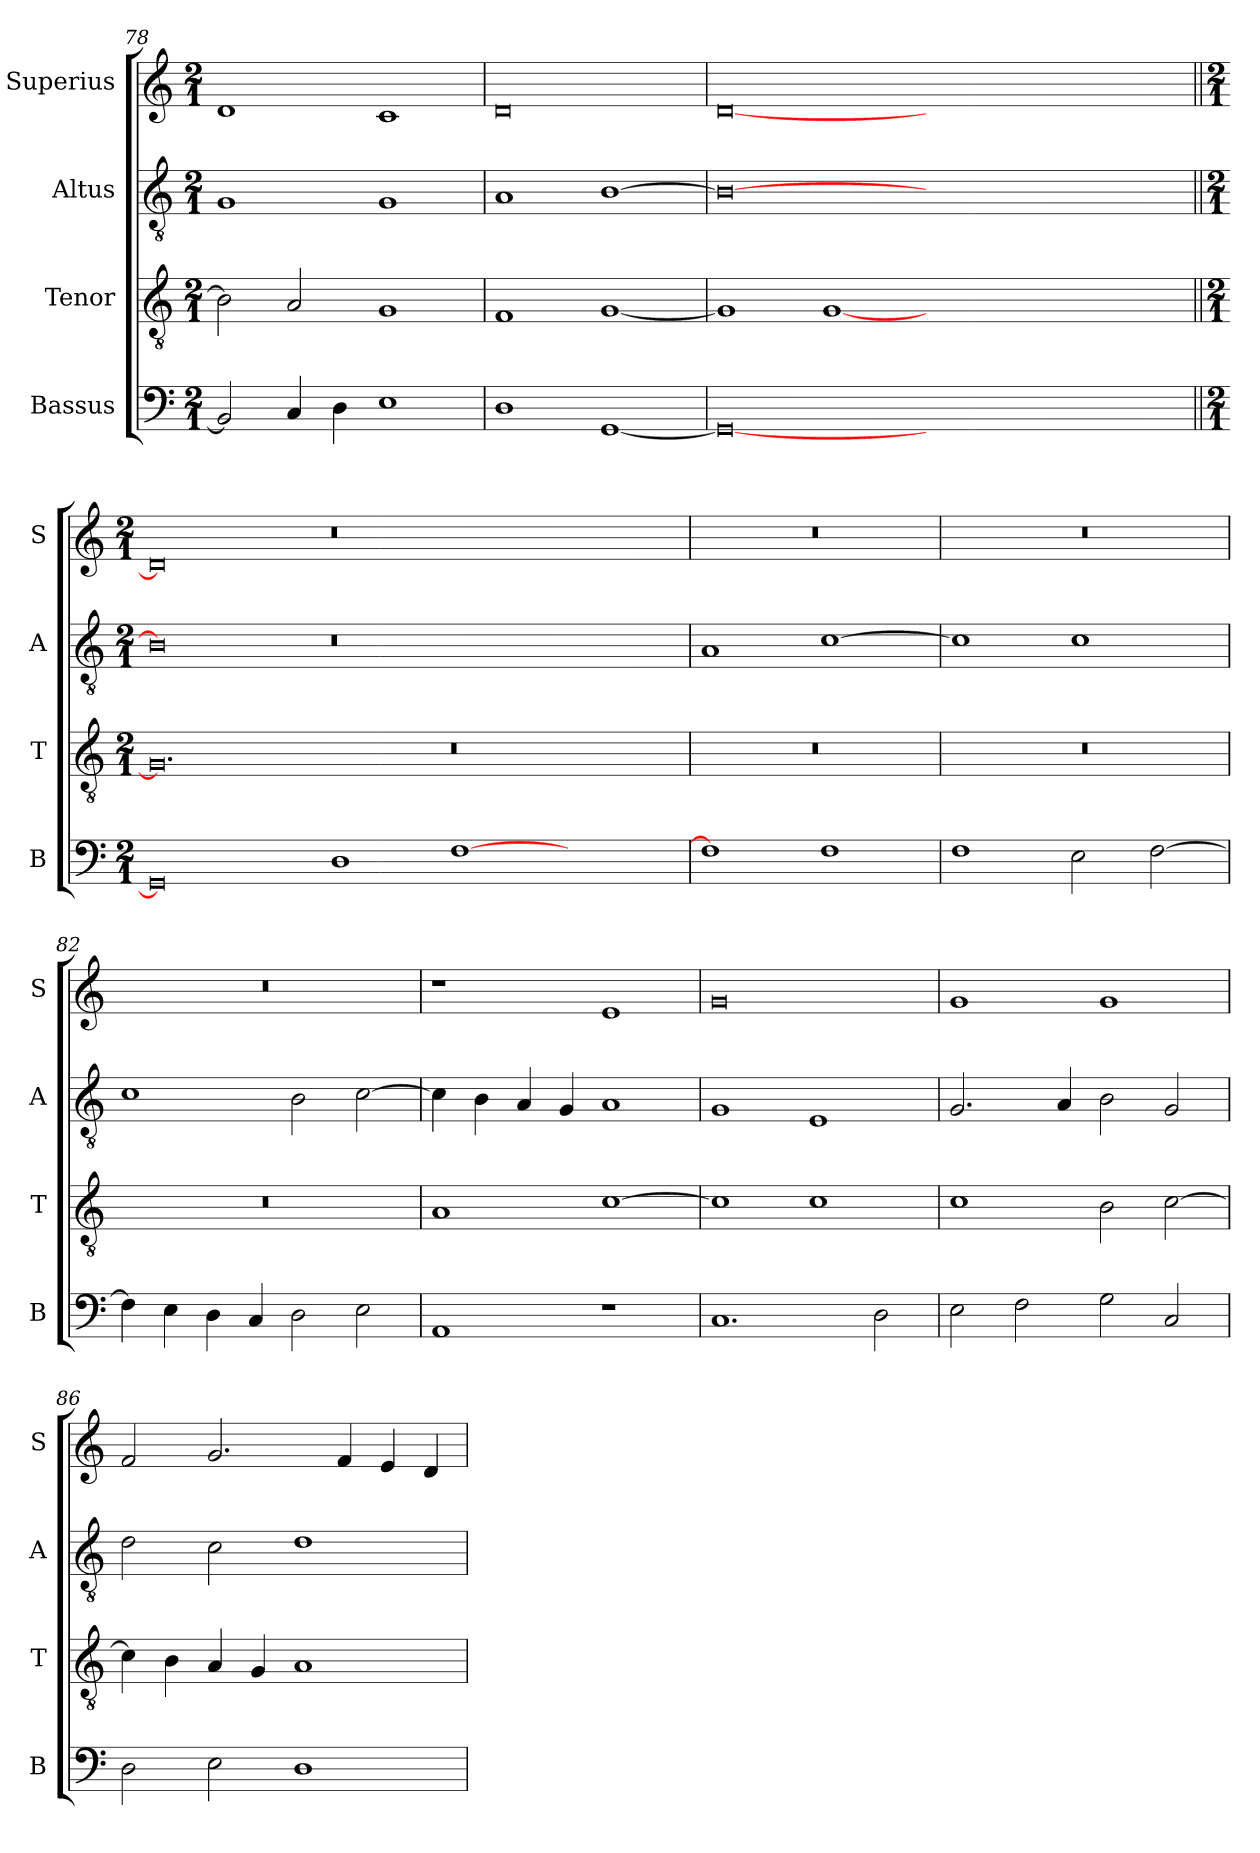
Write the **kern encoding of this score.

**kern	**kern	**kern	**kern
*part4	*part3	*part2	*part1
*staff4	*staff3	*staff2	*staff1
*I"Bassus	*I"Tenor	*I"Altus	*I"Superius
*I'B	*I'T	*I'A	*I'S
*clefF4	*clefGv2	*clefGv2	*clefG2
*k[]	*k[]	*k[]	*k[]
*C:	*C:	*C:	*C:
*M2/1	*M2/1	*M2/1	*M2/1
=78	=78	=78	=78
2BB-]	2B-]	1G	1d
4C	2A	.	.
4D	.	.	.
1E	1G	1G	1c
=79	=79	=79	=79
1D	1F	1A	0d
[1GG	[1G	[1B	.
=	=	=	=
0GG_	1G]	0B_	[0d
.	[1G	.	.
0ryy	0.ryy	0ryy	0ryy
1ryy	.	1ryy	1ryy
=||	=||	=||	=||
*M2/1	*M2/1	*M2/1	*M2/1
0GG]	0.G]	0B]	0d]
1D	.	0r	0r
[1F	0r	.	.
1ryy	.	1ryy	1ryy
=80	=80	=80	=80
1F]	0r	1A	0r
1F	.	[1c	.
=81	=81	=81	=81
1F	0r	1c]	0r
2E	.	1c	.
[2F	.	.	.
=82	=82	=82	=82
4F]	0r	1c	0r
4E	.	.	.
4D	.	.	.
4C	.	.	.
2D	.	2B	.
2E	.	[2c	.
=83	=83	=83	=83
1AA	1A	4c]	1r
.	.	4B	.
.	.	4A	.
.	.	4G	.
1r	[1c	1A	1e
=84	=84	=84	=84
1.C	1c]	1G	0g
.	1c	1E	.
2D	.	.	.
=85	=85	=85	=85
2E	1c	2.G	1g
2F	.	.	.
.	.	4A	.
2G	2B	2B	1g
2C	[2c	2G	.
=86	=86	=86	=86
2D	4c]	2d	2f
.	4B	.	.
2E	4A	2c	2.g
.	4G	.	.
1D	1A	1d	.
.	.	.	4f
.	.	.	4e
.	.	.	4d
=	=	=	=
*-	*-	*-	*-
